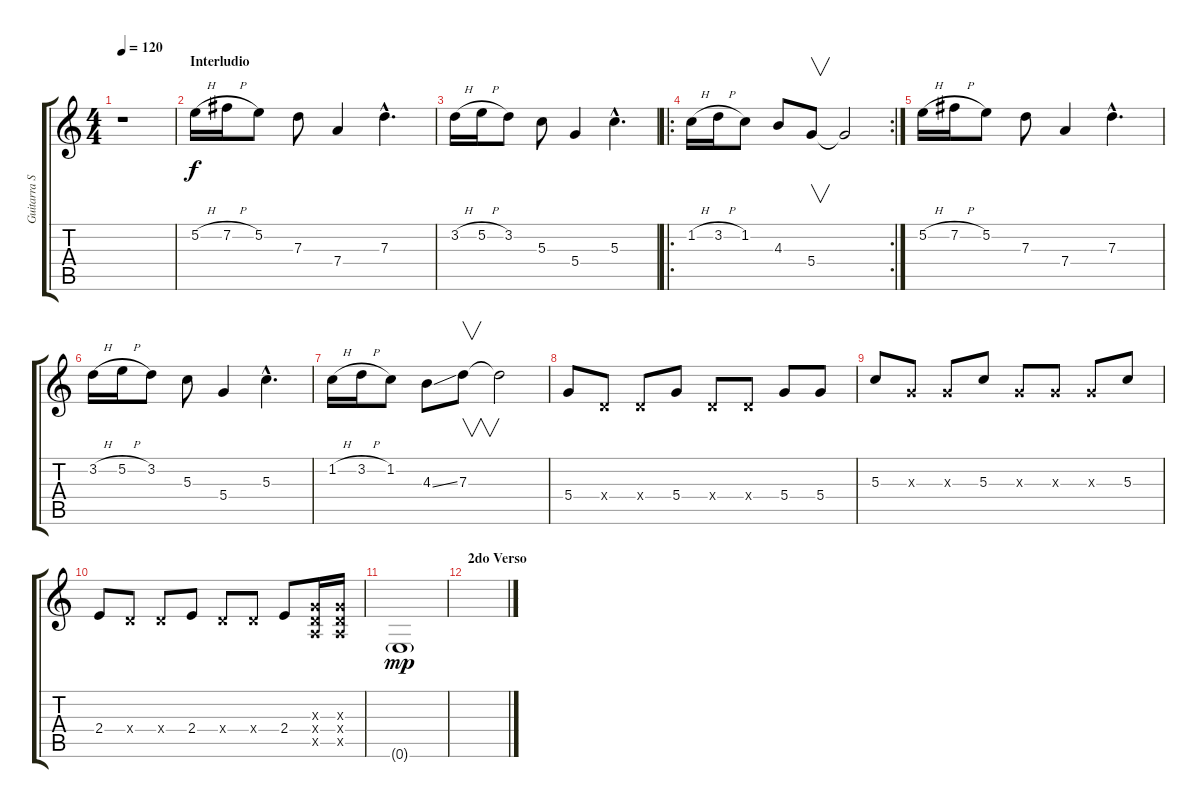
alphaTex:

\track ("Guitarra Solo" "Guitarra S") {instrument distortionguitar}
\staff {score tabs}
\tuning (E4 B3 G3 D3 A2 E2) {hide}
\ts (4 4)
\tempo 120
\clef g2
\ks c
r.1{dy f} |
\section ("" "Interludio")
5.2{h}.16 7.2{h}.16 5.2.8 7.3.8 7.4.4 7.3{hac}.4{d} |
3.2{h}.16 5.2{h}.16 3.2.8 5.3.8 5.4.4 5.3{hac}.4{d} |
\ro
\rc 2
1.2{h}.16 3.2{h}.16 1.2.8 4.3.8 5.4.8{v} 5.4{t}.2 |
5.2{h}.16 7.2{h}.16 5.2.8 7.3.8 7.4.4 7.3{hac}.4{d} |
3.2{h}.16 5.2{h}.16 3.2.8 5.3.8 5.4.4 5.3{hac}.4{d} |
1.2{h}.16 3.2{h}.16 1.2.8 4.3{ss}.8 7.3.8{v} 7.3{t}.2 |
5.4.8 0.4{x}.8 0.4{x}.8 5.4.8 0.4{x}.8 0.4{x}.8 5.4.8 5.4.8 |
5.3.8 0.3{x}.8 0.3{x}.8 5.3.8 0.3{x}.8 0.3{x}.8 0.3{x}.8 5.3.8 |
2.4.8 0.4{x}.8 0.4{x}.8 2.4.8 0.4{x}.8 0.4{x}.8 2.4.8 (0.3{x} 0.4{x} 0.5{x}).16 (0.3{x} 0.4{x} 0.5{x}).16 |
0.6{g}.1{dy mp} |
\section ("" "2do Verso")
